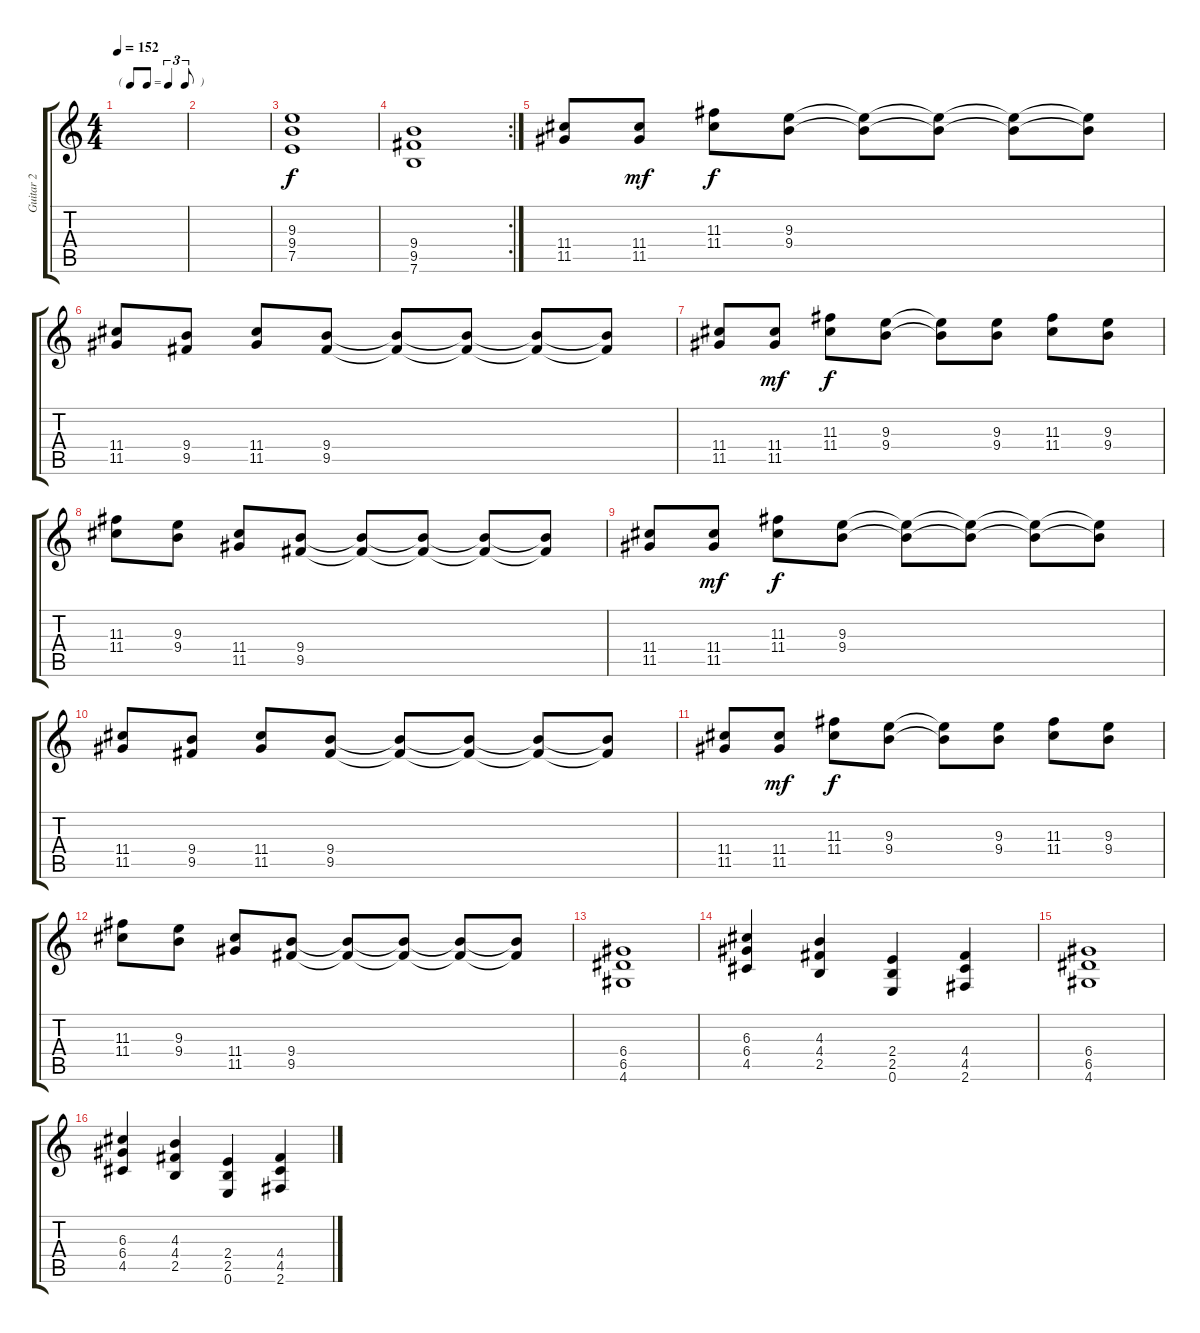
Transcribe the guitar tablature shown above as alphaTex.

\track ("Guitar 2" "Guitar 2") {instrument distortionguitar}
\staff {score tabs}
\tuning (E4 B3 G3 D3 A2 E2) {hide}
\ts (4 4)
\tf triplet8th
\tempo 152
\clef g2
\ks c
|
|
(9.3 9.4 7.5).1 |
\rc 2
(9.4 9.5 7.6).1 |
(11.4 11.5).8 (11.4 11.5).8{dy mf} (11.3 11.4).8{dy f} (9.3 9.4).8 (9.3{t} 9.4{t}).8 (9.3{t} 9.4{t}).8 (9.3{t} 9.4{t}).8 (9.3{t} 9.4{t}).8 |
(11.4 11.5).8 (9.4 9.5).8 (11.4 11.5).8 (9.4 9.5).8 (9.4{t} 9.5{t}).8 (9.4{t} 9.5{t}).8 (9.4{t} 9.5{t}).8 (9.4{t} 9.5{t}).8 |
(11.4 11.5).8 (11.4 11.5).8{dy mf} (11.3 11.4).8{dy f} (9.3 9.4).8 (9.3{t} 9.4{t}).8 (9.3 9.4).8 (11.3 11.4).8 (9.3 9.4).8 |
(11.3 11.4).8 (9.3 9.4).8 (11.4 11.5).8 (9.4 9.5).8 (9.4{t} 9.5{t}).8 (9.4{t} 9.5{t}).8 (9.4{t} 9.5{t}).8 (9.4{t} 9.5{t}).8 |
(11.4 11.5).8 (11.4 11.5).8{dy mf} (11.3 11.4).8{dy f} (9.3 9.4).8 (9.3{t} 9.4{t}).8 (9.3{t} 9.4{t}).8 (9.3{t} 9.4{t}).8 (9.3{t} 9.4{t}).8 |
(11.4 11.5).8 (9.4 9.5).8 (11.4 11.5).8 (9.4 9.5).8 (9.4{t} 9.5{t}).8 (9.4{t} 9.5{t}).8 (9.4{t} 9.5{t}).8 (9.4{t} 9.5{t}).8 |
(11.4 11.5).8 (11.4 11.5).8{dy mf} (11.3 11.4).8{dy f} (9.3 9.4).8 (9.3{t} 9.4{t}).8 (9.3 9.4).8 (11.3 11.4).8 (9.3 9.4).8 |
(11.3 11.4).8 (9.3 9.4).8 (11.4 11.5).8 (9.4 9.5).8 (9.4{t} 9.5{t}).8 (9.4{t} 9.5{t}).8 (9.4{t} 9.5{t}).8 (9.4{t} 9.5{t}).8 |
(6.4 6.5 4.6).1 |
(6.3 6.4 4.5).4 (4.3 4.4 2.5).4 (2.4 2.5 0.6).4 (4.4 4.5 2.6).4 |
(6.4 6.5 4.6).1 |
(6.3 6.4 4.5).4 (4.3 4.4 2.5).4 (2.4 2.5 0.6).4 (4.4 4.5 2.6).4
